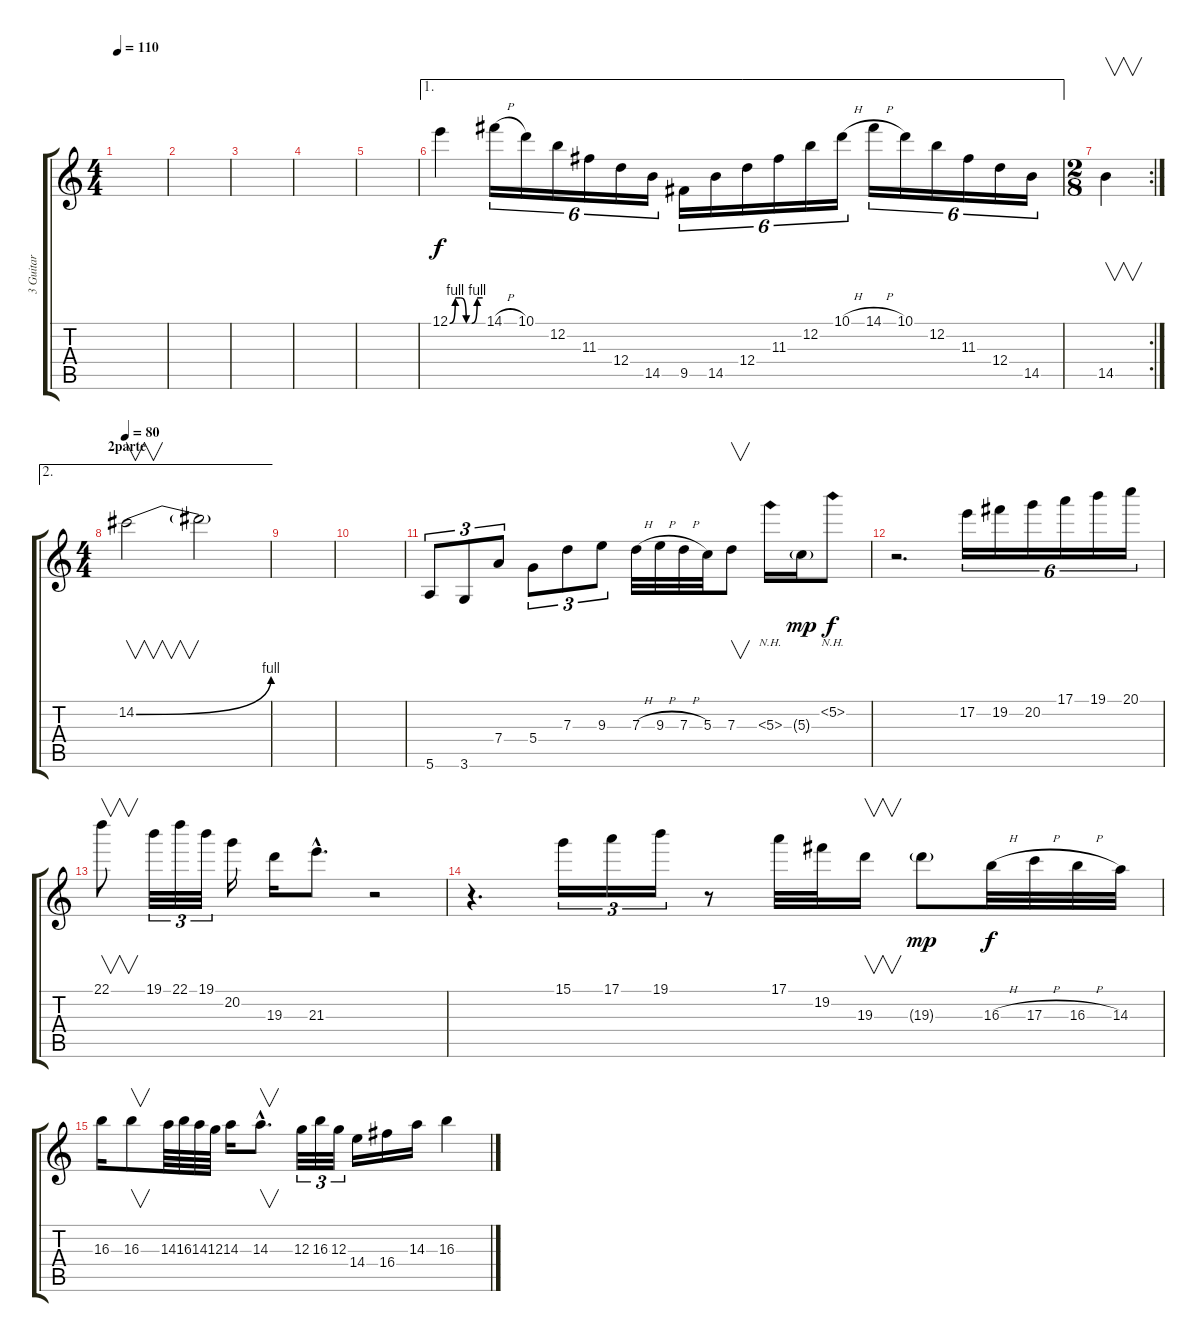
\track ("3 Guitar" "3 Guitar") {instrument overdrivenguitar}
\staff {score tabs}
\tuning (E4 B3 G3 D3 A2 E2) {hide}
\ts (4 4)
\tempo 110
\clef g2
\ks c
|
|
|
|
|
\ae 1
12.1{be (custom 0 0 10 4 20 4 30 0 40 0 50 4 60 4)}.4 14.1{h}.16{tu (6 4)} 10.1.16{tu (6 4)} 12.2.16{tu (6 4)} 11.3.16{tu (6 4)} 12.4.16{tu (6 4)} 14.5.16{tu (6 4)} 9.5.16{tu (6 4)} 14.5.16{tu (6 4)} 12.4.16{tu (6 4)} 11.3.16{tu (6 4)} 12.2.16{tu (6 4)} 10.1{h}.16{tu (6 4)} 14.1{h}.16{tu (6 4)} 10.1.16{tu (6 4)} 12.2.16{tu (6 4)} 11.3.16{tu (6 4)} 12.4.16{tu (6 4)} 14.5.16{tu (6 4)} |
\rc 2
\ts (2 8)
14.5.4{v} |
\ae 2
\ts (4 4)
\section ("" "2parte")
\tempo 80
14.2{be (bend 0 0 60 4)}.2{v} 14.2{t}.2 |
|
|
5.6.8{tu (3 2)} 3.6.8{tu (3 2)} 7.4.8{tu (3 2)} 5.4.8{tu (3 2)} 7.3.8{tu (3 2)} 9.3.8{tu (3 2)} 7.3{h}.32 9.3{h}.32 7.3{h}.32 5.3.32 7.3.8{v} 5.3{nh}.16 5.3{g}.16{dy mp} 5.2{nh}.8{dy f} |
r.2{d} 17.2.16{tu (6 4)} 19.2.16{tu (6 4)} 20.2.16{tu (6 4)} 17.1.16{tu (6 4)} 19.1.16{tu (6 4)} 20.1.16{tu (6 4)} |
22.1.8{v} 19.1.32{tu (3 2)} 22.1.32{tu (3 2)} 19.1.32{tu (3 2)} 20.2.16 19.3.16 21.3{hac}.8{d} r.2 |
r.4{d} 15.1.16{tu (3 2)} 17.1.16{tu (3 2)} 19.1.16{tu (3 2)} r.8 17.1.32 19.2.32 19.3.16{v} 19.3{g}.8{dy mp} 16.3{h}.32{dy f} 17.3{h}.32 16.3{h}.32 14.3.32 |
16.3.16 16.3.8{v} 14.3.64 16.3.64 14.3.64 12.3.64 14.3.16 14.3{hac}.8{v d} 12.3.32{tu (3 2)} 16.3.32{tu (3 2)} 12.3.32{tu (3 2)} 14.4.16 16.4.16 14.3.16 16.3.4
